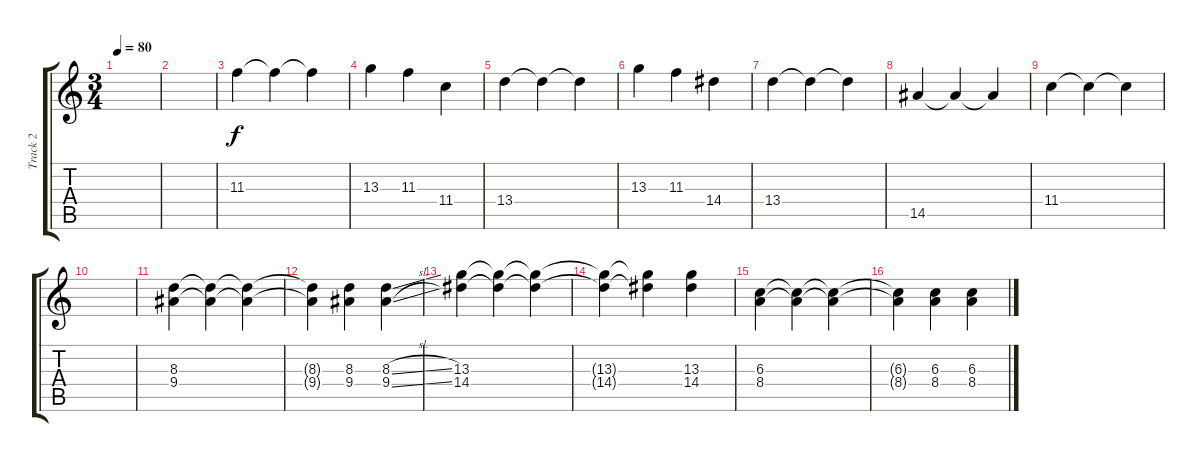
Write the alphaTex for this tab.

\track ("Track 2" "Track 2") {instrument distortionguitar}
\staff {score tabs}
\tuning (Eb4 Bb3 Gb3 Db3 Ab2 Eb2) {hide}
\ts (3 4)
\tempo 80
\clef g2
\ks c
|
|
11.3.4 11.3{t}.4 11.3{t}.4 |
13.3.4 11.3.4 11.4.4 |
13.4.4 13.4{t}.4 13.4{t}.4 |
13.3.4 11.3.4 14.4.4 |
13.4.4 13.4{t}.4 13.4{t}.4 |
14.5.4 14.5{t}.4 14.5{t}.4 |
11.4.4 11.4{t}.4 11.4{t}.4 |
|
(8.3 9.4).4 (8.3{t} 9.4{t}).4 (8.3{t} 9.4{t}).4 |
(8.3{t} 9.4{t}).4 (8.3 9.4).4 (8.3{sl} 9.4{sl}).4 |
(13.3 14.4).4 (13.3{t} 14.4{t}).4 (13.3{t} 14.4{t}).4 |
(13.3{t} 14.4{t}).4 (13.3{t} 14.4{t}).4 (13.3 14.4).4 |
(6.3 8.4).4 (6.3{t} 8.4{t}).4 (6.3{t} 8.4{t}).4 |
(6.3{t} 8.4{t}).4 (6.3 8.4).4 (6.3 8.4).4
